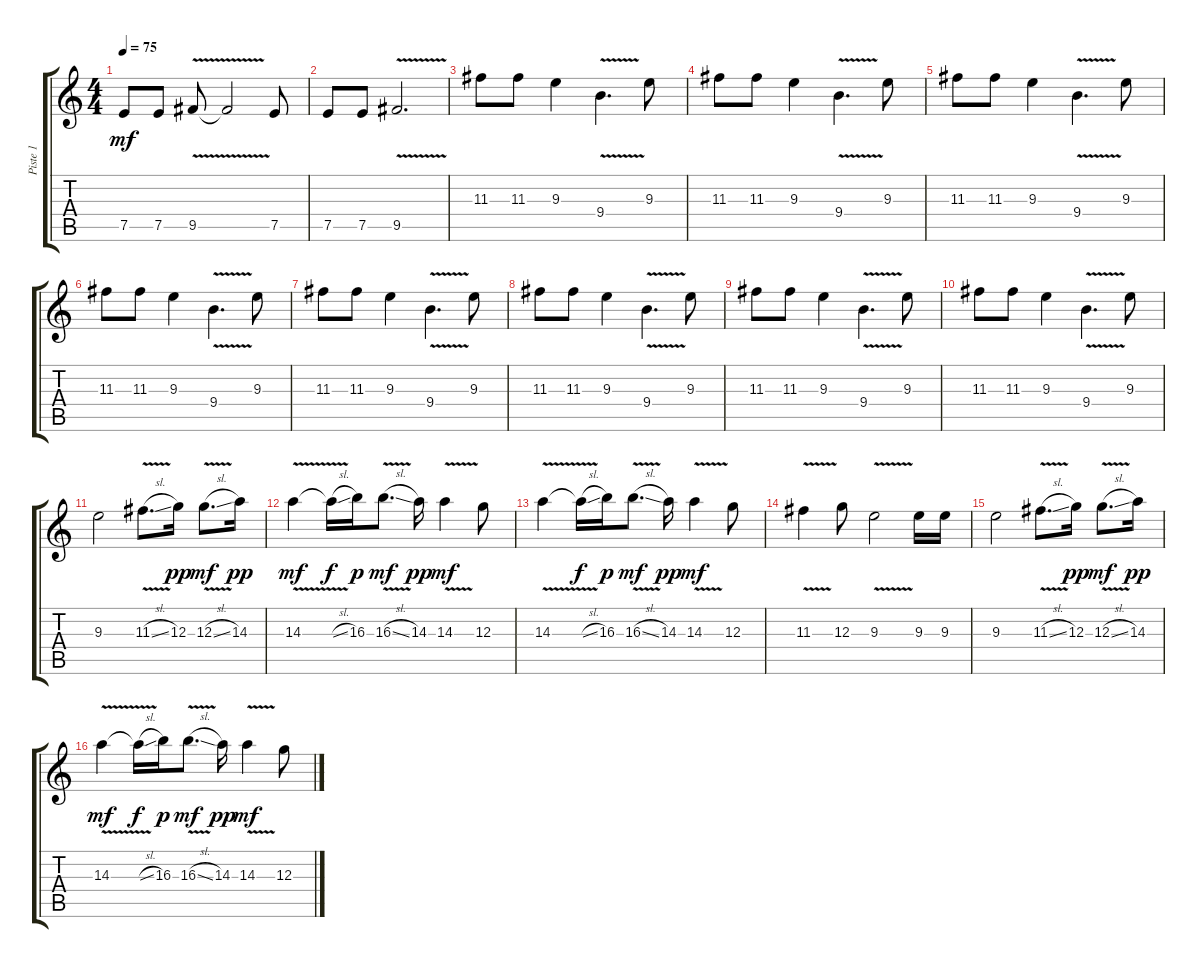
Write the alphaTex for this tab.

\track ("Piste 1" "Piste 1") {instrument overdrivenguitar}
\staff {score tabs}
\tuning (E4 B3 G3 D3 A2 E2) {hide}
\ts (4 4)
\tempo 75
\clef g2
\ks c
7.5.8{dy mf} 7.5.8 9.5{v}.8 9.5{t}.2 7.5.8 |
7.5.8 7.5.8 9.5{v}.2{d} |
11.3.8 11.3.8 9.3.4 9.4{v}.4{d} 9.3.8 |
11.3.8 11.3.8 9.3.4 9.4{v}.4{d} 9.3.8 |
11.3.8 11.3.8 9.3.4 9.4{v}.4{d} 9.3.8 |
11.3.8 11.3.8 9.3.4 9.4{v}.4{d} 9.3.8 |
11.3.8 11.3.8 9.3.4 9.4{v}.4{d} 9.3.8 |
11.3.8 11.3.8 9.3.4 9.4{v}.4{d} 9.3.8 |
11.3.8 11.3.8 9.3.4 9.4{v}.4{d} 9.3.8 |
11.3.8 11.3.8 9.3.4 9.4{v}.4{d} 9.3.8 |
9.3.2 11.3{v sl}.8{d} 12.3.16{dy pp} 12.3{v sl}.8{d dy mf} 14.3.16{dy pp} |
14.3{v}.4{dy mf} 14.3{sl t}.16{dy f} 16.3.16{dy p} 16.3{v sl}.8{d dy mf} 14.3.16{dy pp} 14.3{v}.4{dy mf} 12.3.8 |
14.3{v}.4 14.3{sl t}.16{dy f} 16.3.16{dy p} 16.3{v sl}.8{d dy mf} 14.3.16{dy pp} 14.3{v}.4{dy mf} 12.3.8 |
11.3{v}.4 12.3.8 9.3{v}.2 9.3.16 9.3.16 |
9.3.2 11.3{v sl}.8{d} 12.3.16{dy pp} 12.3{v sl}.8{d dy mf} 14.3.16{dy pp} |
14.3{v}.4{dy mf} 14.3{sl t}.16{dy f} 16.3.16{dy p} 16.3{v sl}.8{d dy mf} 14.3.16{dy pp} 14.3{v}.4{dy mf} 12.3.8
